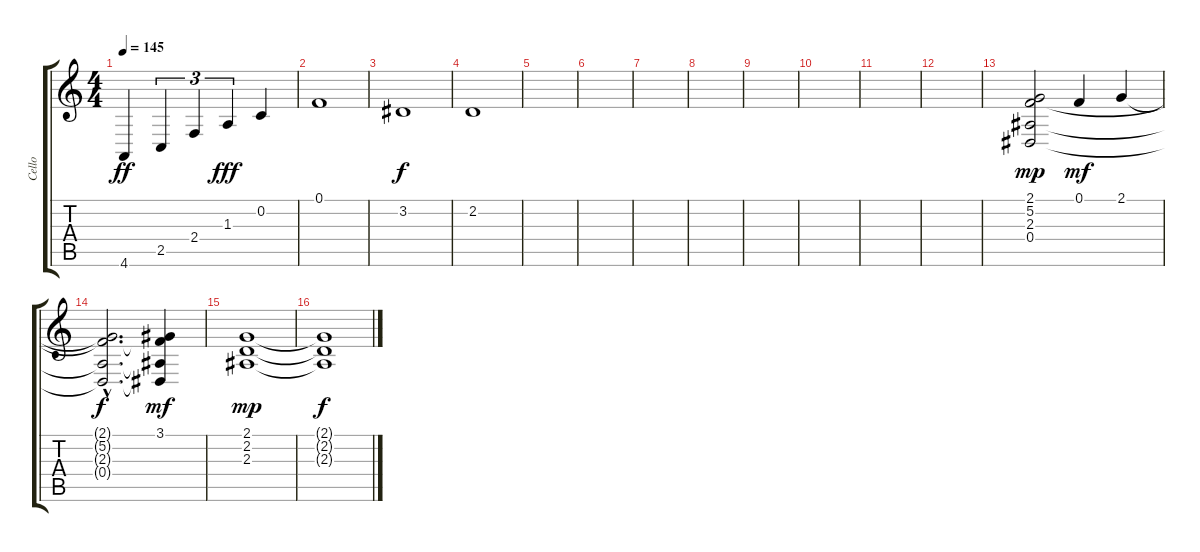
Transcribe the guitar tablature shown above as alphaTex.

\track ("Cello" "Cello") {instrument stringensemble2}
\staff {score tabs}
\tuning (F4 C4 Ab3 Eb3 Bb2 F2) {hide}
\ts (4 4)
\tempo 145
\clef g2
\ks c
4.6.4{dy ff} 2.5.4{tu (3 2)} 2.4.4{tu (3 2)} 1.3.4{tu (3 2) dy fff} 0.2.4 |
0.1.1 |
3.2.1{dy f} |
2.2.1 |
|
|
|
|
|
|
|
|
(2.1 5.2 2.3 0.4).2{dy mp} 0.1.4{dy mf} 2.1.4 |
(2.1{hac t} 5.2{hac t} 2.3{hac t} 0.4{hac t}).2{d dy f} (3.1 5.2{t} 2.3{t} 0.4{t}).4{dy mf} |
(2.1 2.2 2.3).1{dy mp} |
(2.1{t} 2.2{t} 2.3{t}).1{dy f}
